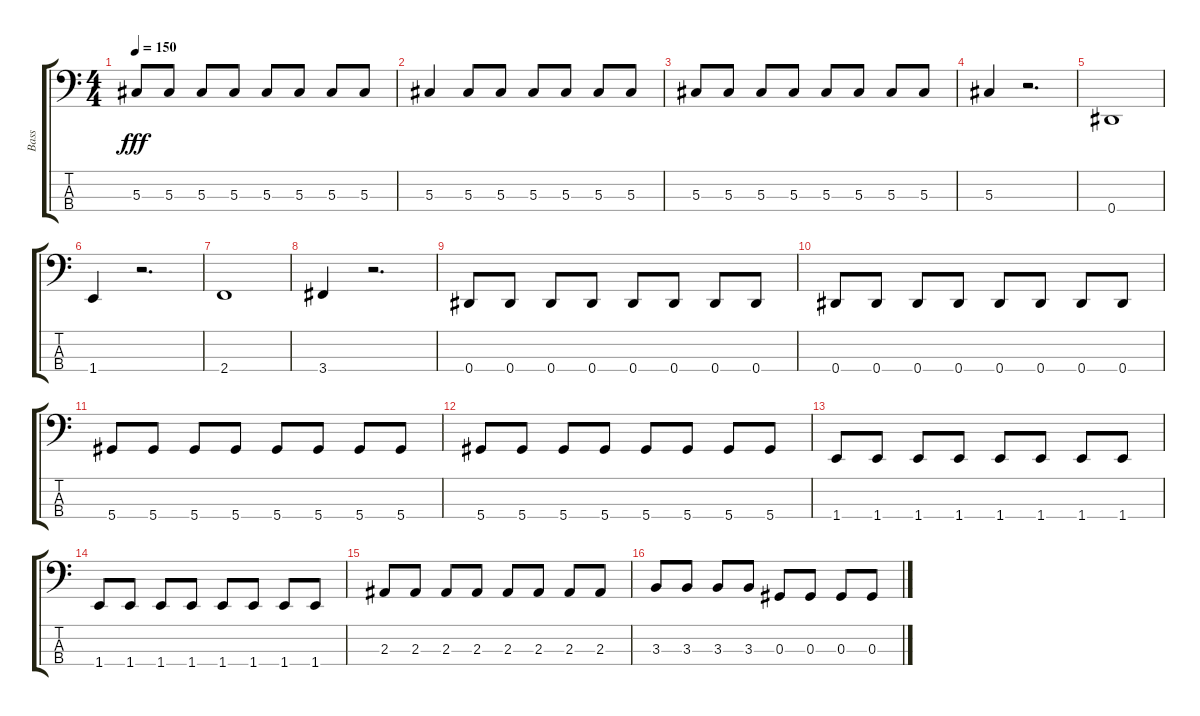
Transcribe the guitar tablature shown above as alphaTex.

\track ("Bass" "Bass") {instrument electricbassfinger}
\staff {score tabs}
\tuning (Gb2 Db2 Ab1 Eb1) {hide}
\ts (4 4)
\tempo 150
\clef f4
\ks c
5.3.8{dy fff} 5.3.8 5.3.8 5.3.8 5.3.8 5.3.8 5.3.8 5.3.8 |
5.3.4 5.3.8 5.3.8 5.3.8 5.3.8 5.3.8 5.3.8 |
5.3.8 5.3.8 5.3.8 5.3.8 5.3.8 5.3.8 5.3.8 5.3.8 |
5.3.4 r.2{d} |
0.4.1 |
1.4.4 r.2{d} |
2.4.1 |
3.4.4 r.2{d} |
0.4.8 0.4.8 0.4.8 0.4.8 0.4.8 0.4.8 0.4.8 0.4.8 |
0.4.8 0.4.8 0.4.8 0.4.8 0.4.8 0.4.8 0.4.8 0.4.8 |
5.4.8 5.4.8 5.4.8 5.4.8 5.4.8 5.4.8 5.4.8 5.4.8 |
5.4.8 5.4.8 5.4.8 5.4.8 5.4.8 5.4.8 5.4.8 5.4.8 |
1.4.8 1.4.8 1.4.8 1.4.8 1.4.8 1.4.8 1.4.8 1.4.8 |
1.4.8 1.4.8 1.4.8 1.4.8 1.4.8 1.4.8 1.4.8 1.4.8 |
2.3.8 2.3.8 2.3.8 2.3.8 2.3.8 2.3.8 2.3.8 2.3.8 |
3.3.8 3.3.8 3.3.8 3.3.8 0.3.8 0.3.8 0.3.8 0.3.8
